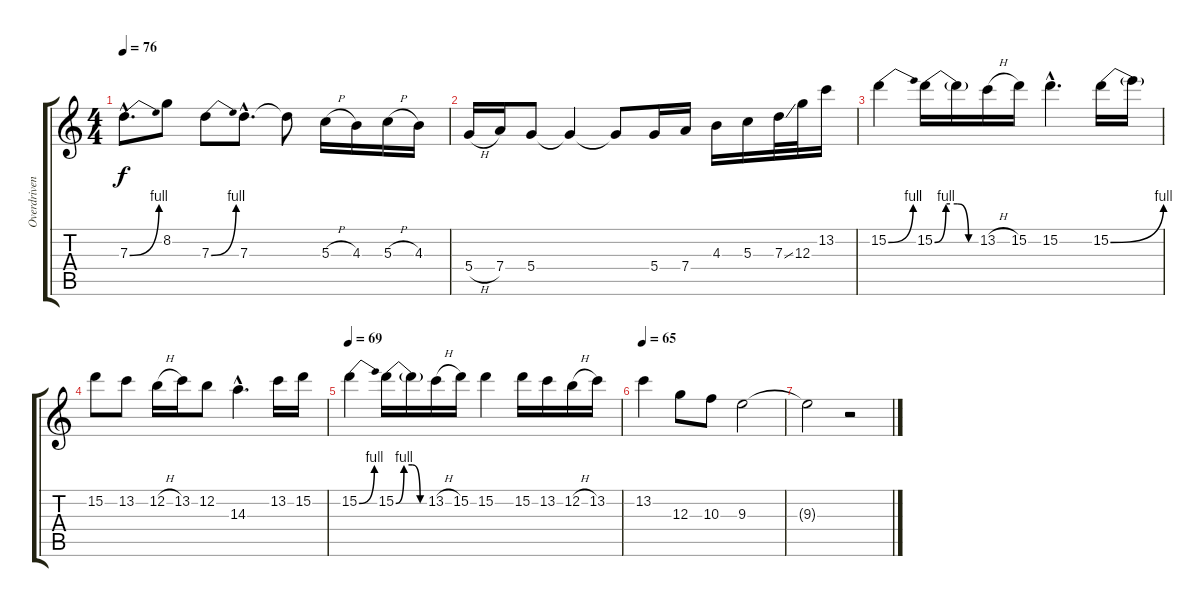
\track ("Overdriven Guitar Solo" "Overdriven") {instrument overdrivenguitar}
\staff {score tabs}
\tuning (E4 B3 G3 D3 A2 E2) {hide}
\ts (4 4)
\tempo 76
\clef g2
\ks c
7.3{be (bend 0 0 60 4) hac}.8{d dy f} 8.2.8 7.3{be (bend 0 0 60 4)}.8 7.3{hac}.8{d} 7.3{t}.8 5.3{h}.16 4.3.16 5.3{h}.16 4.3.16 |
5.4{h}.16 7.4.16 5.4.8 5.4{t}.4 5.4{t}.8 5.4.16 7.4.16 4.3.16 5.3.16 7.3{ss}.32 12.3.32 13.2.16 |
15.2{be (bend 0 0 60 4)}.4 15.2{be (custom 0 0 15 4 30 4 45 0 60 0)}.16 15.2{t}.16 13.2{h}.16 15.2.16 15.2{hac}.4{d} 15.2{be (bend 0 0 60 4)}.16 15.2{t}.16 |
15.2.8 13.2.8 12.2{h}.16 13.2.16 12.2.8 14.3{hac}.4{d} 13.2.16 15.2.16 |
\tempo 69
15.2{be (bend 0 0 60 4)}.4 15.2{be (custom 0 0 15 4 30 4 45 0 60 0)}.16 15.2{t}.16 13.2{h}.16 15.2.16 15.2.4 15.2.16 13.2.16 12.2{h}.16 13.2.16 |
\tempo 65
13.2.4 12.3.8 10.3.8 9.3.2 |
9.3{t}.2 r.2
